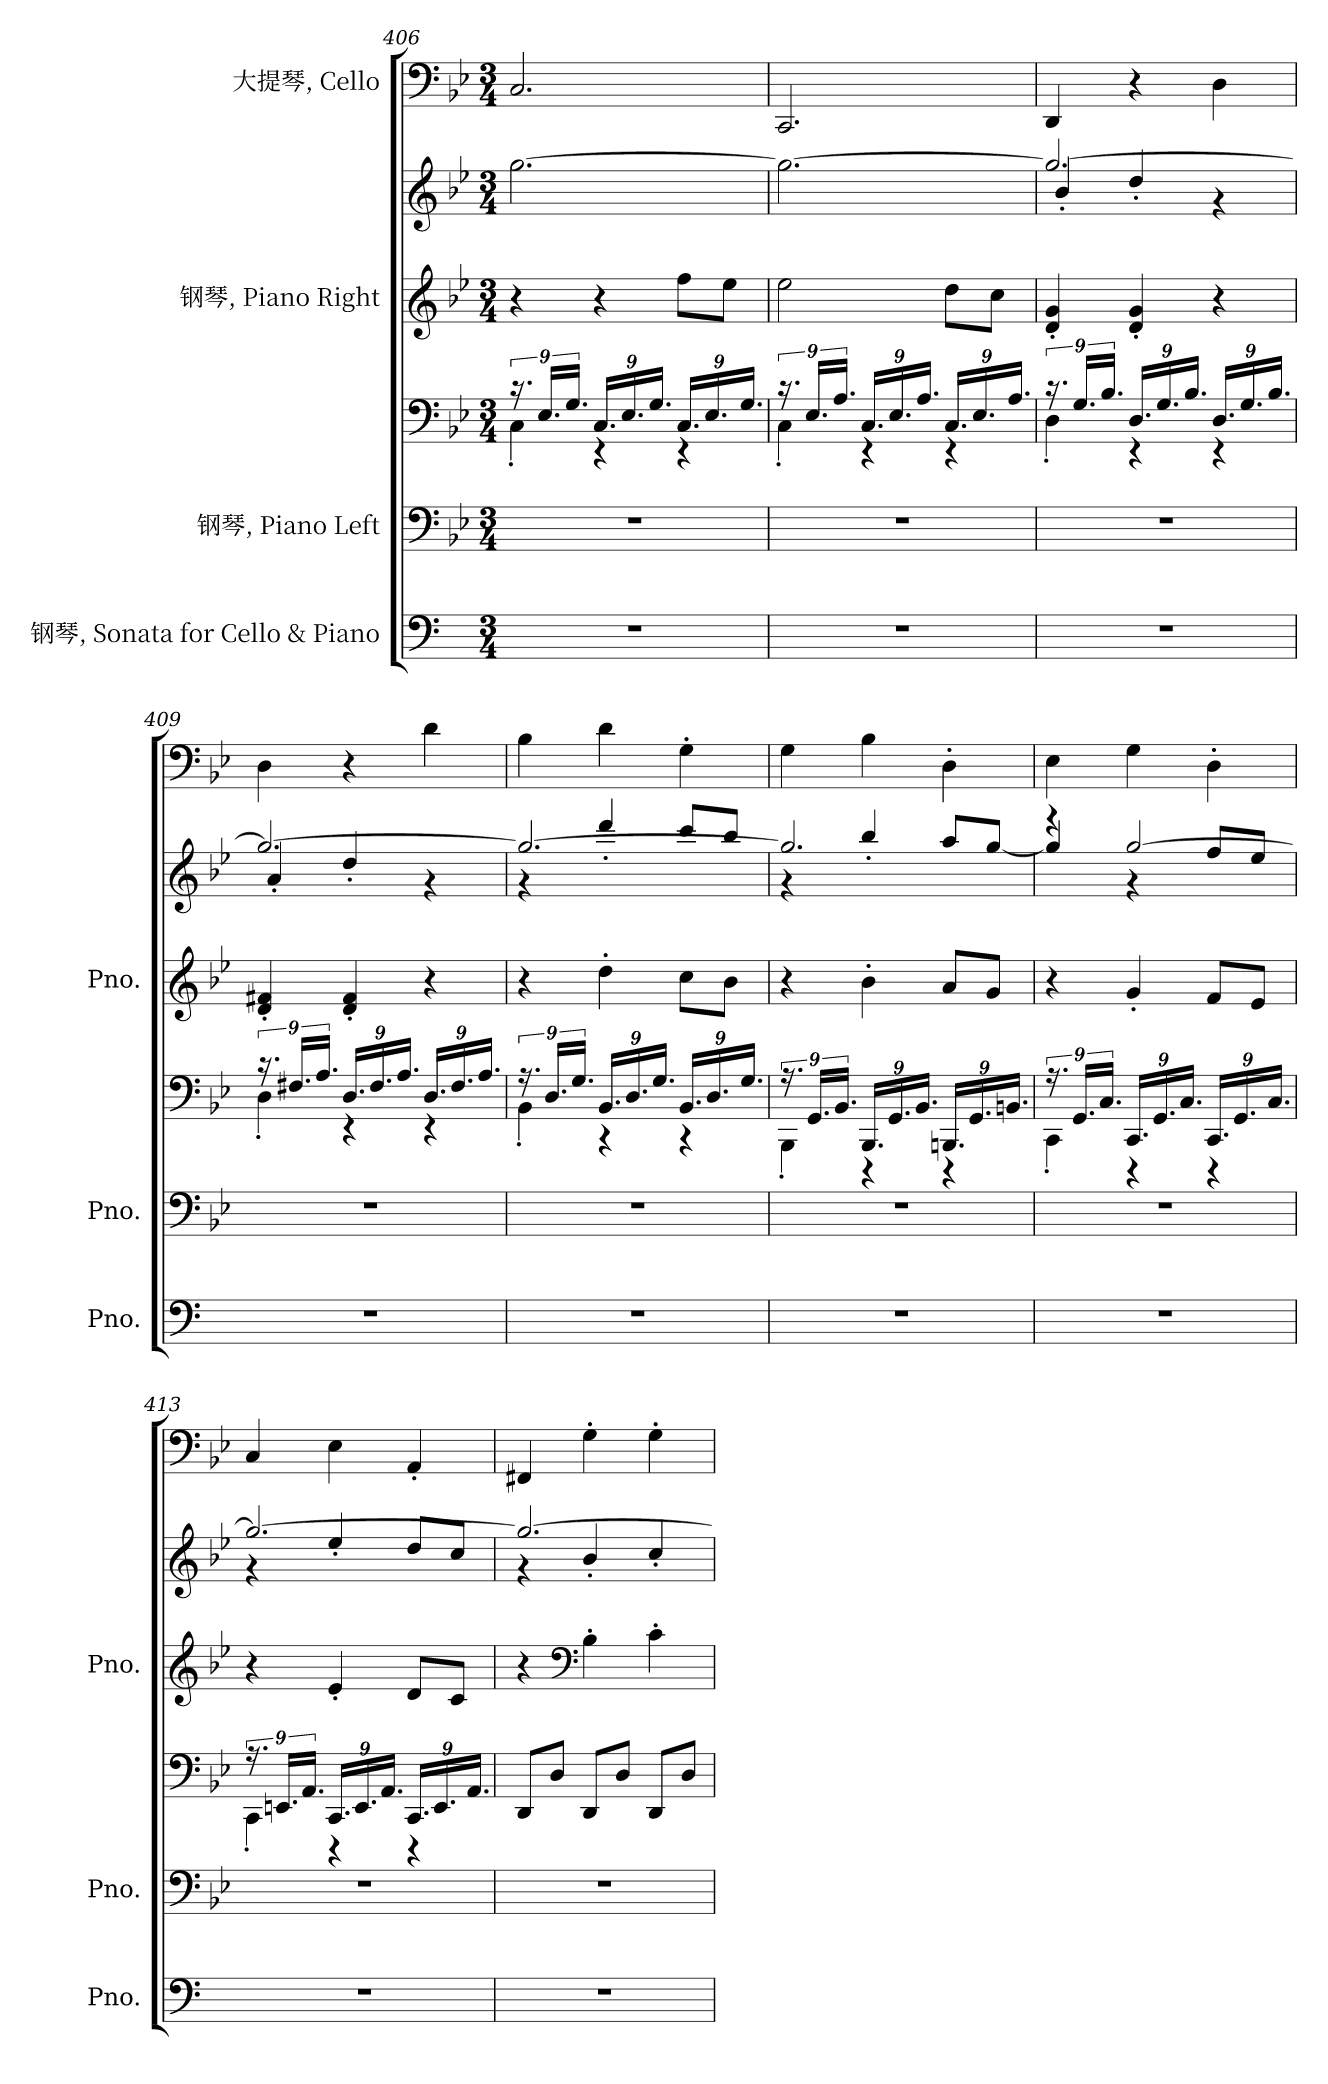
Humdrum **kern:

**kern	**kern	**kern	**kern	**kern	**kern
*part4	*part3	*part3	*part2	*part2	*part1
*staff6	*staff5	*staff4	*staff3	*staff2	*staff1
*I"钢琴, Sonata for Cello &amp; Piano	*I"钢琴, Piano Left	*	*I"钢琴, Piano Right	*	*I"大提琴, Cello
*I'Pno.	*I'Pno.	*	*I'Pno.	*	*
!!LO:PB:g=z
*clefF4	*clefF4	*clefF4	*clefG2	*clefG2	*clefF4
*k[]	*k[b-e-]	*k[b-e-]	*k[b-e-]	*k[b-e-]	*k[b-e-]
*M3/4	*M3/4	*M3/4	*M3/4	*M3/4	*M3/4
=406	=406	=406	=406	=406	=406
*	*	*^	*	*	*
2.r	2.r	18.r	4C'\	4r	[2.gg\	2.C/
.	.	18.E-/LL	.	.	.	.
.	.	18.G/JJ	.	.	.	.
.	.	18.C/LL	4r	4r	.	.
.	.	18.E-/	.	.	.	.
.	.	18.G/JJ	.	.	.	.
.	.	18.C/LL	4r	8ff\L	.	.
.	.	18.E-/	.	.	.	.
.	.	.	.	8ee-\J	.	.
.	.	18.G/JJ	.	.	.	.
=407	=407	=407	=407	=407	=407	=407
2.r	2.r	18.r	4C'\	2ee-\	2.gg\_	2.CC/
.	.	18.E-/LL	.	.	.	.
.	.	18.A/JJ	.	.	.	.
.	.	18.C/LL	4r	.	.	.
.	.	18.E-/	.	.	.	.
.	.	18.A/JJ	.	.	.	.
.	.	18.C/LL	4r	8dd\L	.	.
.	.	18.E-/	.	.	.	.
.	.	.	.	8cc\J	.	.
.	.	18.A/JJ	.	.	.	.
=408	=408	=408	=408	=408	=408	=408
*	*	*	*	*	*^	*
2.r	2.r	18.r	4D'\	4d/' 4g/'	2.gg/_	4b-'/	4DD/
.	.	18.G/LL	.	.	.	.	.
.	.	18.B-/JJ	.	.	.	.	.
.	.	18.D/LL	4r	4d/' 4g/'	.	4dd'/	4r
.	.	18.G/	.	.	.	.	.
.	.	18.B-/JJ	.	.	.	.	.
.	.	18.D/LL	4r	4r	.	4r	4D\
.	.	18.G/	.	.	.	.	.
.	.	18.B-/JJ	.	.	.	.	.
!!LO:LB:g=z
=409	=409	=409	=409	=409	=409	=409	=409
2.r	2.r	18.r	4D'\	4d/' 4f#X/'	2.gg/_	4a'/	4D\
.	.	18.F#X/LL	.	.	.	.	.
.	.	18.A/JJ	.	.	.	.	.
.	.	18.D/LL	4r	4d/' 4f#/'	.	4dd'/	4r
.	.	18.F#/	.	.	.	.	.
.	.	18.A/JJ	.	.	.	.	.
.	.	18.D/LL	4r	4r	.	4r	4d\
.	.	18.F#/	.	.	.	.	.
.	.	18.A/JJ	.	.	.	.	.
=410	=410	=410	=410	=410	=410	=410	=410
2.r	2.r	18.r	4BB-'\	4r	2.gg/_	4r	4B-\
.	.	18.D/LL	.	.	.	.	.
.	.	18.G/JJ	.	.	.	.	.
.	.	18.BB-/LL	4r	4dd'\	.	4ddd'/	4d\
.	.	18.D/	.	.	.	.	.
.	.	18.G/JJ	.	.	.	.	.
.	.	18.BB-/LL	4r	8cc\L	.	8ccc/L	4G'\
.	.	18.D/	.	.	.	.	.
.	.	.	.	8b-\J	.	8bb-/J	.
.	.	18.G/JJ	.	.	.	.	.
!!LO:PB:g=z
=411	=411	=411	=411	=411	=411	=411	=411
2.r	2.r	18.r	4BBB-'\	4r	2.gg/]	4r	4G\
.	.	18.GG/LL	.	.	.	.	.
.	.	18.BB-/JJ	.	.	.	.	.
.	.	18.BBB-/LL	4r	4b-'\	.	4bb-'/	4B-\
.	.	18.GG/	.	.	.	.	.
.	.	18.BB-/JJ	.	.	.	.	.
.	.	18.BBBn/LL	4r	8a/L	.	8aa/L	4D'\
.	.	18.GG/	.	.	.	.	.
.	.	.	.	8g/J	.	[8gg/J	.
.	.	18.BBn/JJ	.	.	.	.	.
=412	=412	=412	=412	=412	=412	=412	=412
2.r	2.r	18.r	4CC'\	4r	4r	4gg/]	4E-\
.	.	18.GG/LL	.	.	.	.	.
.	.	18.C/JJ	.	.	.	.	.
.	.	18.CC/LL	4r	4g'/	[2gg/	4r	4G\
.	.	18.GG/	.	.	.	.	.
.	.	18.C/JJ	.	.	.	.	.
.	.	18.CC/LL	4r	8f/L	.	8ff/L	4D'\
.	.	18.GG/	.	.	.	.	.
.	.	.	.	8e-/J	.	8ee-/J	.
.	.	18.C/JJ	.	.	.	.	.
!!LO:LB:g=z
=413	=413	=413	=413	=413	=413	=413	=413
2.r	2.r	18.r	4CC'\	4r	2.gg/_	4r	4C/
.	.	18.EEn/LL	.	.	.	.	.
.	.	18.AA/JJ	.	.	.	.	.
.	.	18.CC/LL	4r	4e-'/	.	4ee-'/	4E-\
.	.	18.EE/	.	.	.	.	.
.	.	18.AA/JJ	.	.	.	.	.
.	.	18.CC/LL	4r	8d/L	.	8dd/L	4AA'/
.	.	18.EE/	.	.	.	.	.
.	.	.	.	8c/J	.	8cc/J	.
.	.	18.AA/JJ	.	.	.	.	.
*	*	*v	*v	*	*	*	*
=414	=414	=414	=414	=414	=414	=414
2.r	2.r	8DD/L	4r	2.gg/_	4r	4FF#X/
.	.	8D/J	.	.	.	.
*	*	*	*clefF4	*	*	*
.	.	8DD/L	4B-'\	.	4b-'/	4G'\
.	.	8D/J	.	.	.	.
.	.	8DD/L	4c'\	.	4cc'/	4G'\
.	.	8D/J	.	.	.	.
*	*	*	*	*v	*v	*
=	=	=	=	=	=
*-	*-	*-	*-	*-	*-
